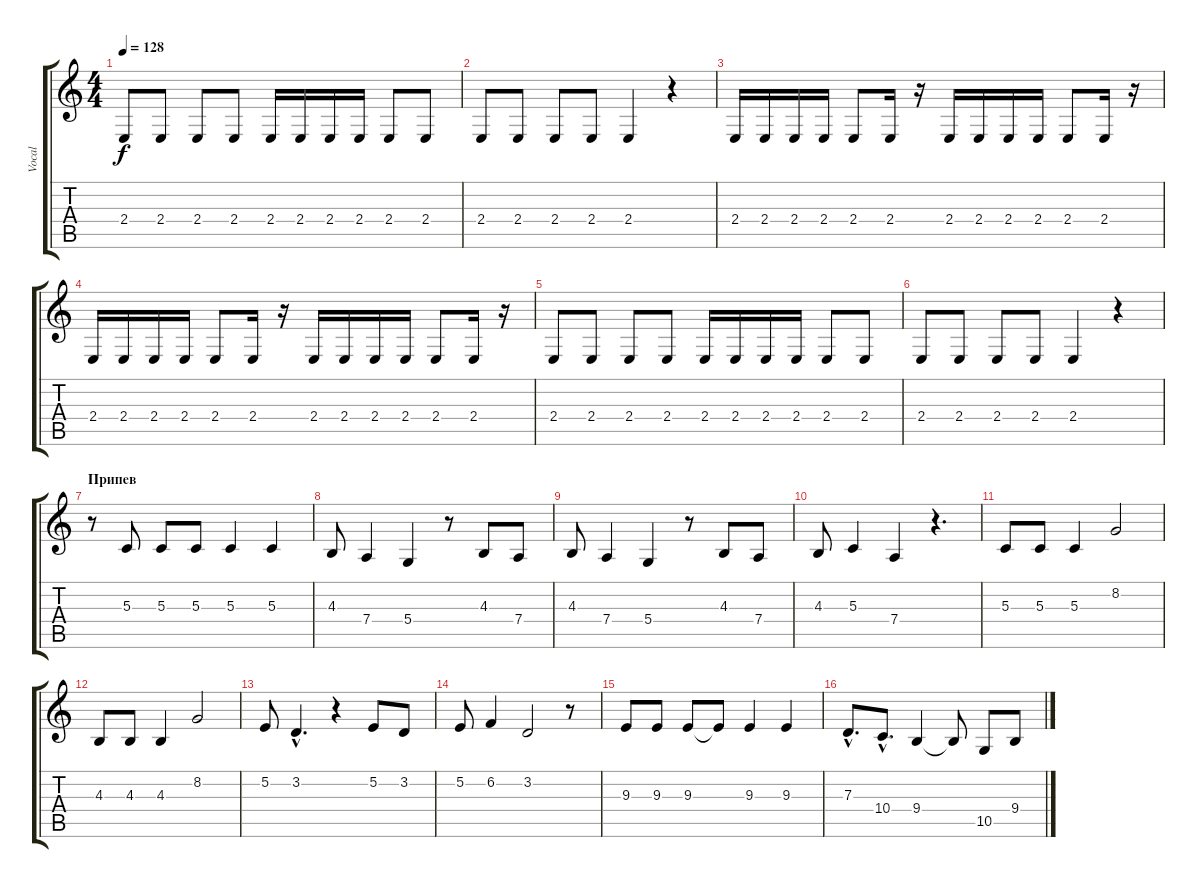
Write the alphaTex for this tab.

\track ("Vocal" "Vocal") {instrument lead6voice}
\staff {score tabs}
\tuning (E4 B3 G3 D3 A2 E2) {hide}
\ts (4 4)
\tempo 128
\clef g2
\ks c
2.4.8{dy f} 2.4.8 2.4.8 2.4.8 2.4.16 2.4.16 2.4.16 2.4.16 2.4.8 2.4.8 |
2.4.8 2.4.8 2.4.8 2.4.8 2.4.4 r.4 |
2.4.16 2.4.16 2.4.16 2.4.16 2.4.8 2.4.16 r.16 2.4.16 2.4.16 2.4.16 2.4.16 2.4.8 2.4.16 r.16 |
2.4.16 2.4.16 2.4.16 2.4.16 2.4.8 2.4.16 r.16 2.4.16 2.4.16 2.4.16 2.4.16 2.4.8 2.4.16 r.16 |
2.4.8 2.4.8 2.4.8 2.4.8 2.4.16 2.4.16 2.4.16 2.4.16 2.4.8 2.4.8 |
2.4.8 2.4.8 2.4.8 2.4.8 2.4.4 r.4 |
\section ("" "Припев")
r.8 5.3.8 5.3.8 5.3.8 5.3.4 5.3.4 |
4.3.8 7.4.4 5.4.4 r.8 4.3.8 7.4.8 |
4.3.8 7.4.4 5.4.4 r.8 4.3.8 7.4.8 |
4.3.8 5.3.4 7.4.4 r.4{d} |
5.3.8 5.3.8 5.3.4 8.2.2 |
4.3.8 4.3.8 4.3.4 8.2.2 |
5.2.8 3.2{hac}.4{d} r.4 5.2.8 3.2.8 |
5.2.8 6.2.4 3.2.2 r.8 |
9.3.8 9.3.8 9.3.8 9.3{t}.8 9.3.4 9.3.4 |
7.3{hac}.8{d} 10.4{hac}.8{d} 9.4.4 9.4{t}.8 10.5.8 9.4.8
